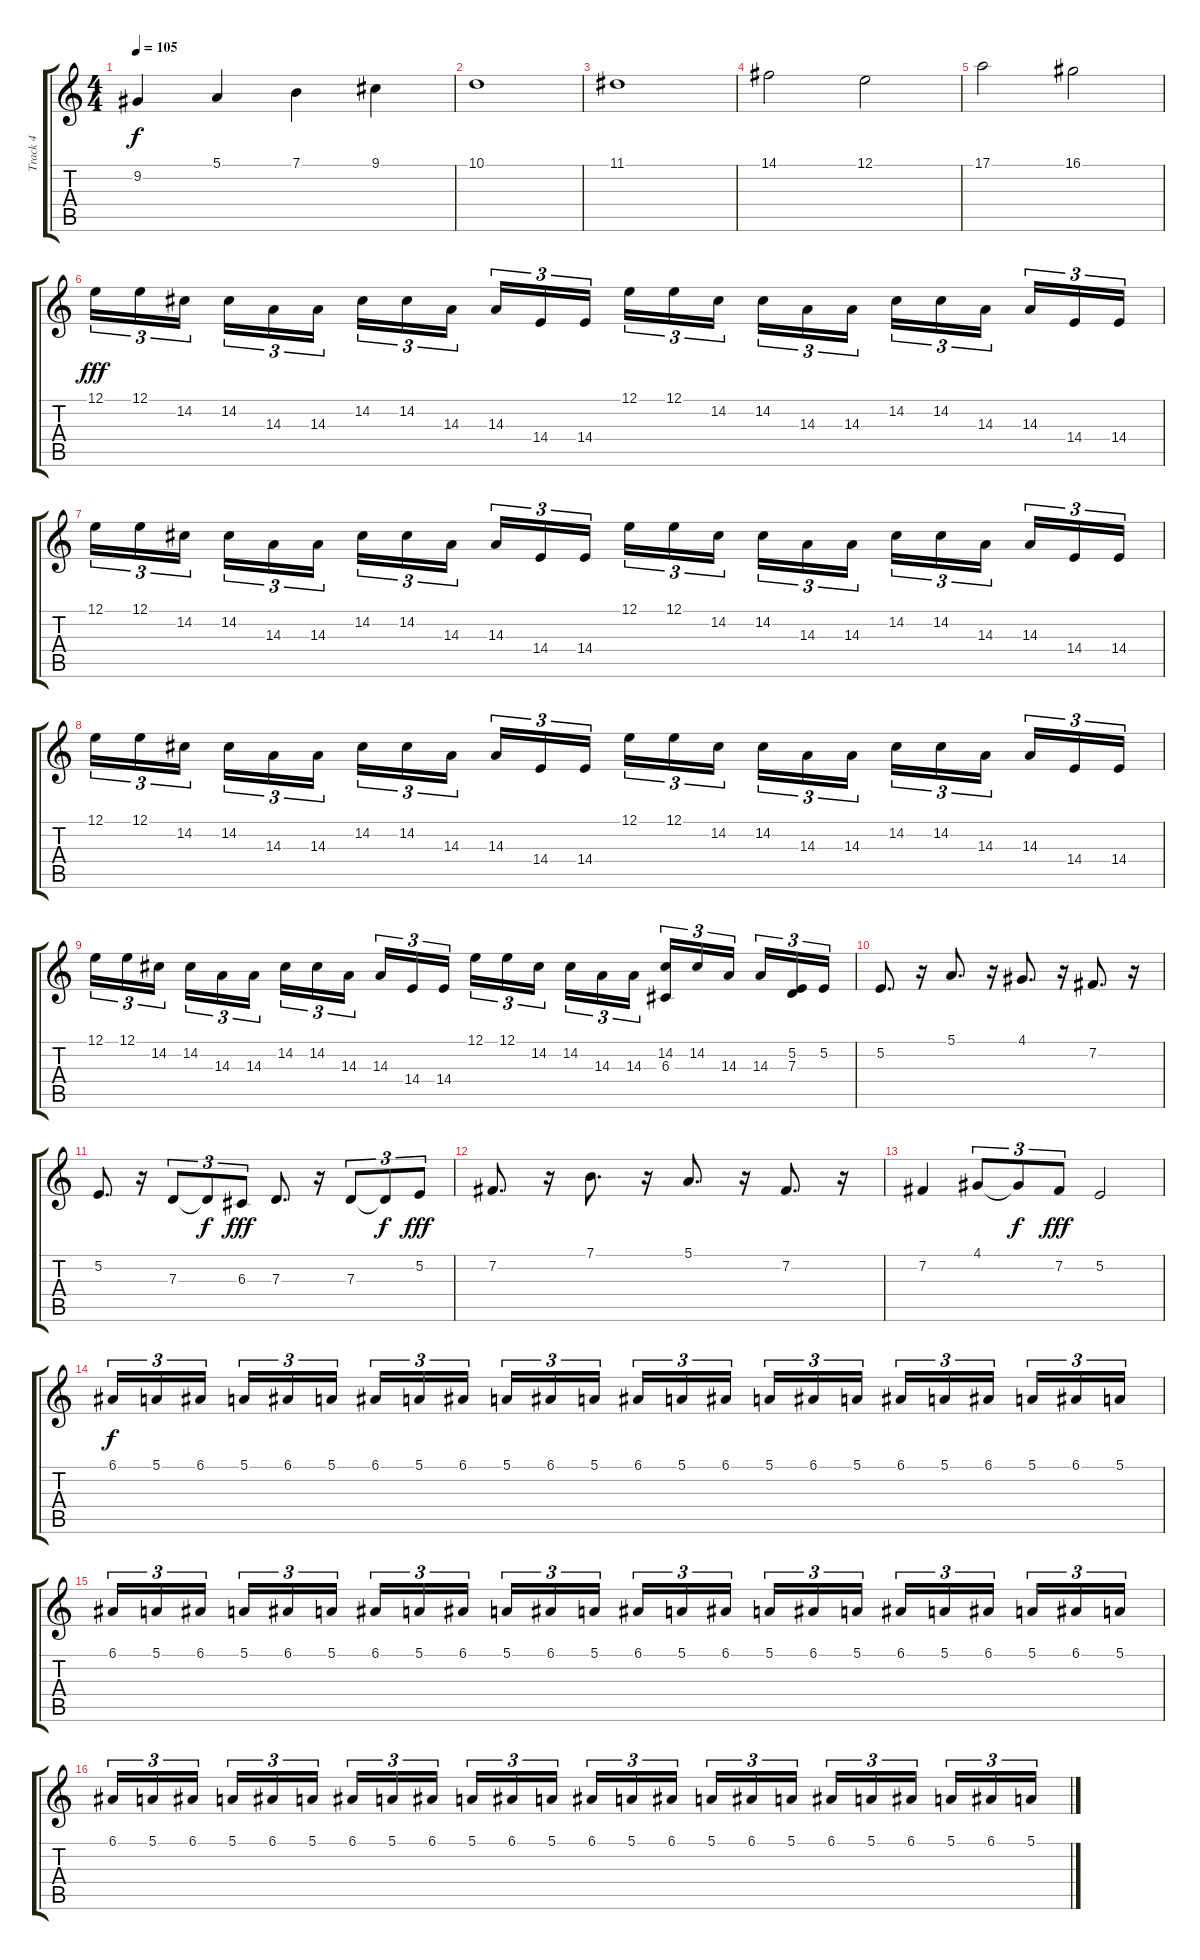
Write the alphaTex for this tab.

\track ("Track 4" "Track 4") {instrument stringensemble1}
\staff {score tabs}
\tuning (E4 B3 G3 D3 A2 E2) {hide}
\ts (4 4)
\tempo 105
\clef g2
\ks c
9.2.4{dy f} 5.1.4 7.1.4 9.1.4 |
10.1.1 |
11.1.1 |
14.1.2 12.1.2 |
17.1.2 16.1.2 |
12.1.16{tu (3 2) dy fff} 12.1.16{tu (3 2)} 14.2.16{tu (3 2) beam splitsecondary} 14.2.16{tu (3 2)} 14.3.16{tu (3 2)} 14.3.16{tu (3 2)} 14.2.16{tu (3 2)} 14.2.16{tu (3 2)} 14.3.16{tu (3 2) beam splitsecondary} 14.3.16{tu (3 2)} 14.4.16{tu (3 2)} 14.4.16{tu (3 2)} 12.1.16{tu (3 2)} 12.1.16{tu (3 2)} 14.2.16{tu (3 2) beam splitsecondary} 14.2.16{tu (3 2)} 14.3.16{tu (3 2)} 14.3.16{tu (3 2)} 14.2.16{tu (3 2)} 14.2.16{tu (3 2)} 14.3.16{tu (3 2) beam splitsecondary} 14.3.16{tu (3 2)} 14.4.16{tu (3 2)} 14.4.16{tu (3 2)} |
12.1.16{tu (3 2)} 12.1.16{tu (3 2)} 14.2.16{tu (3 2) beam splitsecondary} 14.2.16{tu (3 2)} 14.3.16{tu (3 2)} 14.3.16{tu (3 2)} 14.2.16{tu (3 2)} 14.2.16{tu (3 2)} 14.3.16{tu (3 2) beam splitsecondary} 14.3.16{tu (3 2)} 14.4.16{tu (3 2)} 14.4.16{tu (3 2)} 12.1.16{tu (3 2)} 12.1.16{tu (3 2)} 14.2.16{tu (3 2) beam splitsecondary} 14.2.16{tu (3 2)} 14.3.16{tu (3 2)} 14.3.16{tu (3 2)} 14.2.16{tu (3 2)} 14.2.16{tu (3 2)} 14.3.16{tu (3 2) beam splitsecondary} 14.3.16{tu (3 2)} 14.4.16{tu (3 2)} 14.4.16{tu (3 2)} |
12.1.16{tu (3 2)} 12.1.16{tu (3 2)} 14.2.16{tu (3 2) beam splitsecondary} 14.2.16{tu (3 2)} 14.3.16{tu (3 2)} 14.3.16{tu (3 2)} 14.2.16{tu (3 2)} 14.2.16{tu (3 2)} 14.3.16{tu (3 2) beam splitsecondary} 14.3.16{tu (3 2)} 14.4.16{tu (3 2)} 14.4.16{tu (3 2)} 12.1.16{tu (3 2)} 12.1.16{tu (3 2)} 14.2.16{tu (3 2) beam splitsecondary} 14.2.16{tu (3 2)} 14.3.16{tu (3 2)} 14.3.16{tu (3 2)} 14.2.16{tu (3 2)} 14.2.16{tu (3 2)} 14.3.16{tu (3 2) beam splitsecondary} 14.3.16{tu (3 2)} 14.4.16{tu (3 2)} 14.4.16{tu (3 2)} |
12.1.16{tu (3 2)} 12.1.16{tu (3 2)} 14.2.16{tu (3 2) beam splitsecondary} 14.2.16{tu (3 2)} 14.3.16{tu (3 2)} 14.3.16{tu (3 2)} 14.2.16{tu (3 2)} 14.2.16{tu (3 2)} 14.3.16{tu (3 2) beam splitsecondary} 14.3.16{tu (3 2)} 14.4.16{tu (3 2)} 14.4.16{tu (3 2)} 12.1.16{tu (3 2)} 12.1.16{tu (3 2)} 14.2.16{tu (3 2) beam splitsecondary} 14.2.16{tu (3 2)} 14.3.16{tu (3 2)} 14.3.16{tu (3 2)} (14.2 6.3).16{tu (3 2)} 14.2.16{tu (3 2)} 14.3.16{tu (3 2) beam splitsecondary} 14.3.16{tu (3 2)} (5.2 7.3).16{tu (3 2)} 5.2.16{tu (3 2)} |
5.2.8{d} r.16 5.1.8{d} r.16 4.1.8{d} r.16 7.2.8{d} r.16 |
5.2.8{d} r.16 7.3.8{tu (3 2)} 7.3{t}.8{tu (3 2) dy f} 6.3.8{tu (3 2) dy fff} 7.3.8{d} r.16 7.3.8{tu (3 2)} 7.3{t}.8{tu (3 2) dy f} 5.2.8{tu (3 2) dy fff} |
7.2.8{d} r.16 7.1.8{d} r.16 5.1.8{d} r.16 7.2.8{d} r.16 |
7.2.4 4.1.8{tu (3 2)} 4.1{t}.8{tu (3 2) dy f} 7.2.8{tu (3 2) dy fff} 5.2.2 |
6.1.16{tu (3 2) dy f} 5.1.16{tu (3 2)} 6.1.16{tu (3 2) beam splitsecondary} 5.1.16{tu (3 2)} 6.1.16{tu (3 2)} 5.1.16{tu (3 2)} 6.1.16{tu (3 2)} 5.1.16{tu (3 2)} 6.1.16{tu (3 2) beam splitsecondary} 5.1.16{tu (3 2)} 6.1.16{tu (3 2)} 5.1.16{tu (3 2)} 6.1.16{tu (3 2)} 5.1.16{tu (3 2)} 6.1.16{tu (3 2) beam splitsecondary} 5.1.16{tu (3 2)} 6.1.16{tu (3 2)} 5.1.16{tu (3 2)} 6.1.16{tu (3 2)} 5.1.16{tu (3 2)} 6.1.16{tu (3 2) beam splitsecondary} 5.1.16{tu (3 2)} 6.1.16{tu (3 2)} 5.1.16{tu (3 2)} |
6.1.16{tu (3 2)} 5.1.16{tu (3 2)} 6.1.16{tu (3 2) beam splitsecondary} 5.1.16{tu (3 2)} 6.1.16{tu (3 2)} 5.1.16{tu (3 2)} 6.1.16{tu (3 2)} 5.1.16{tu (3 2)} 6.1.16{tu (3 2) beam splitsecondary} 5.1.16{tu (3 2)} 6.1.16{tu (3 2)} 5.1.16{tu (3 2)} 6.1.16{tu (3 2)} 5.1.16{tu (3 2)} 6.1.16{tu (3 2) beam splitsecondary} 5.1.16{tu (3 2)} 6.1.16{tu (3 2)} 5.1.16{tu (3 2)} 6.1.16{tu (3 2)} 5.1.16{tu (3 2)} 6.1.16{tu (3 2) beam splitsecondary} 5.1.16{tu (3 2)} 6.1.16{tu (3 2)} 5.1.16{tu (3 2)} |
6.1.16{tu (3 2)} 5.1.16{tu (3 2)} 6.1.16{tu (3 2) beam splitsecondary} 5.1.16{tu (3 2)} 6.1.16{tu (3 2)} 5.1.16{tu (3 2)} 6.1.16{tu (3 2)} 5.1.16{tu (3 2)} 6.1.16{tu (3 2) beam splitsecondary} 5.1.16{tu (3 2)} 6.1.16{tu (3 2)} 5.1.16{tu (3 2)} 6.1.16{tu (3 2)} 5.1.16{tu (3 2)} 6.1.16{tu (3 2) beam splitsecondary} 5.1.16{tu (3 2)} 6.1.16{tu (3 2)} 5.1.16{tu (3 2)} 6.1.16{tu (3 2)} 5.1.16{tu (3 2)} 6.1.16{tu (3 2) beam splitsecondary} 5.1.16{tu (3 2)} 6.1.16{tu (3 2)} 5.1.16{tu (3 2)}
